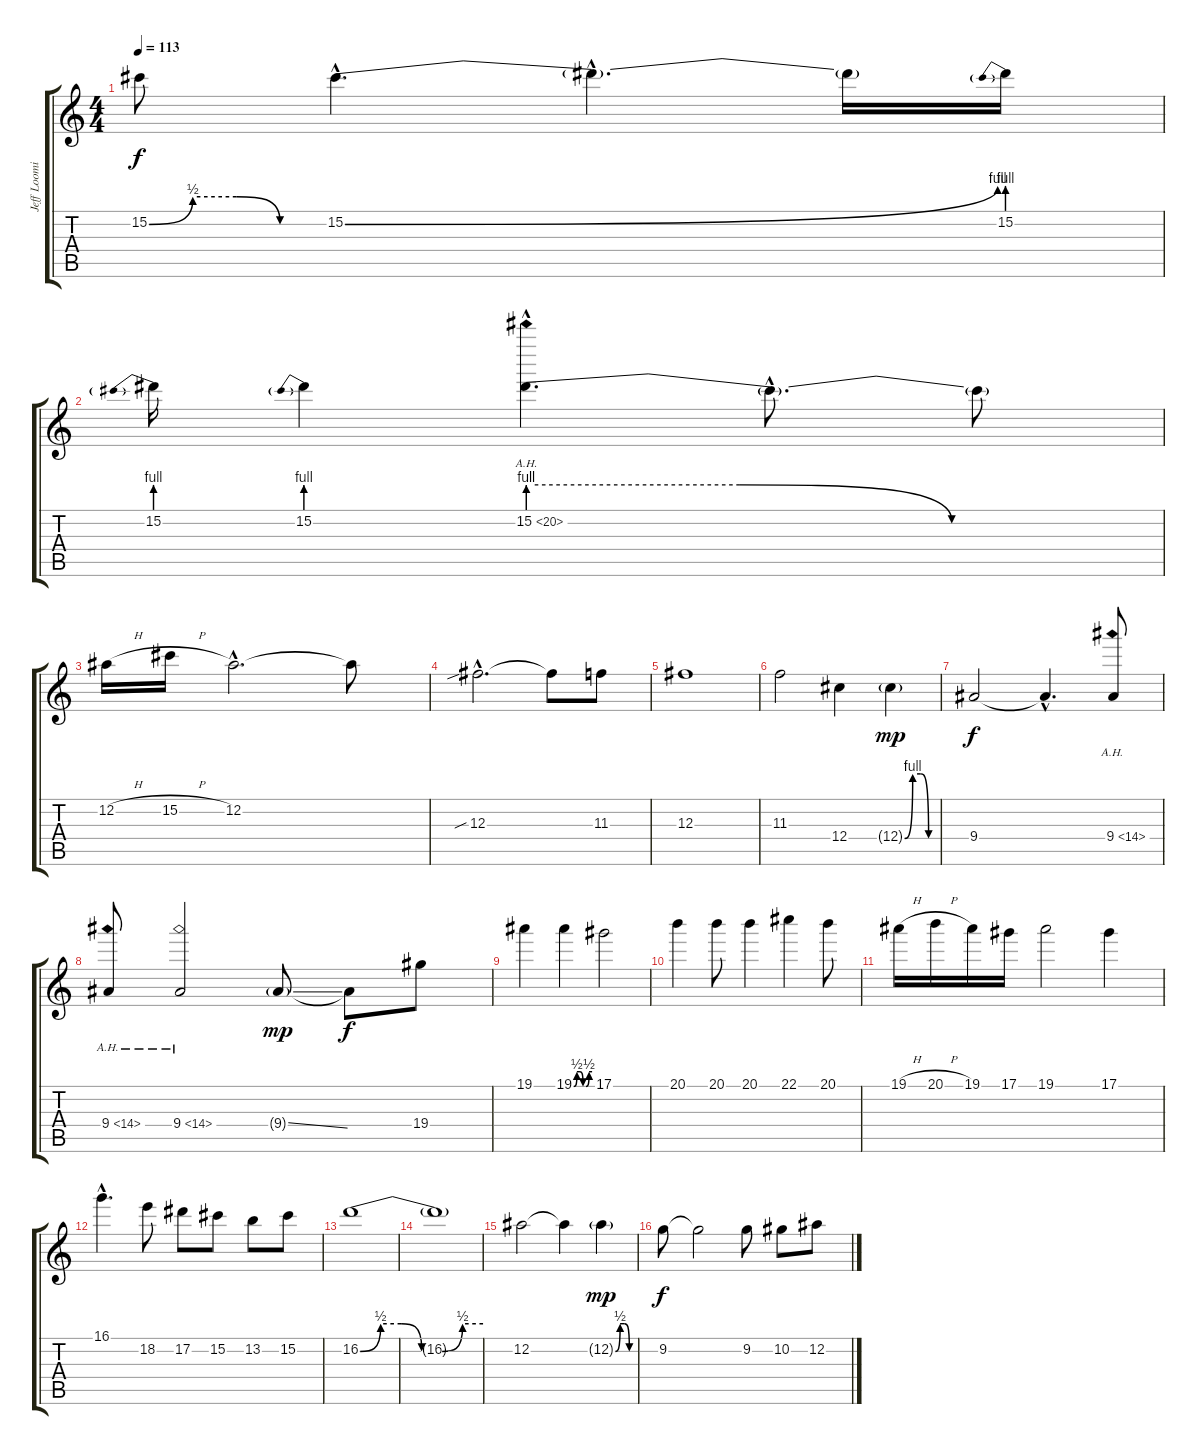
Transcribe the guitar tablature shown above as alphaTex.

\track ("Jeff Loomis. Solos" "Jeff Loomi") {instrument distortionguitar}
\staff {score tabs}
\tuning (Eb4 Bb3 Gb3 Db3 Ab2 Eb2) {hide}
\ts (4 4)
\tempo 113
\clef g2
\ks c
15.2{be (custom 0 0 15 2 30 2 45 0 60 0)}.8{dy f instrument distortionguitar} 15.2{be (bend 0 0 60 4) hac}.4{d} 15.2{hac t}.4{d} 15.2{t}.16 15.2{be (prebend 0 4 60 4)}.16 |
15.2{be (prebend 0 4 60 4)}.16 15.2{be (prebend 0 4 60 4)}.4 15.2{be (custom 0 4 20 4 40 0 60 0) ah 5 hac}.4{d} 15.2{hac t}.8{d} 15.2{t}.8 |
12.2{h}.16 15.2{h}.16 12.2{hac}.2{d} 12.2{t}.8 |
12.3{sib hac}.2{d} 12.3{t}.8 11.3.8 |
12.3.1 |
11.3.2 12.4.4 12.4{be (custom 0 0 15 4 30 4 45 0 60 0) g}.4{dy mp} |
9.4.2{dy f} 9.4{hac t}.4{d} 9.4{ah 5}.8 |
9.4{ah 5}.8 9.4{ah 5}.2 9.4{ss g}.8{dy mp} 9.4{t}.8{dy f} 19.4.8 |
19.1.4 19.1{be (custom 0 0 10 2 20 2 30 0 40 0 50 2 60 2)}.4 17.1.2 |
20.1.4 20.1.8 20.1.4 22.1.4 20.1.8 |
19.1{h}.16 20.1{h}.16 19.1.16 17.1.16 19.1.2 17.1.4 |
16.1{hac}.4{d} 18.2.8 17.2.8 15.2.8 13.2.8 15.2.8 |
16.2{be (custom 0 0 10 2 20 2 30 0 40 0 50 2 60 2)}.1 |
16.2{t}.1 |
12.2.2 12.2{t}.4 12.2{be (custom 0 0 15 2 30 2 45 0 60 0) g}.4{dy mp} |
9.2.8{dy f} 9.2{t}.2 9.2.8 10.2.8 12.2.8
